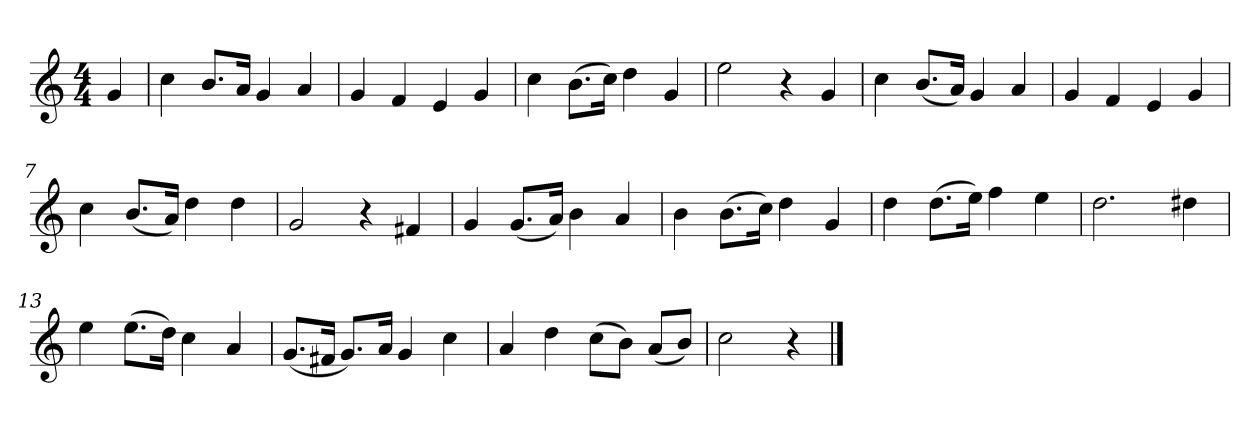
**kern
*part1
*staff1
*k[]
*M4/4
*MM120
=
4g
=1
4cc
8.bL
16aJk
4g
4a
=2
4g
4f
4e
4g
=3
4cc
(8.bL
16ccJk)
4dd
4g
=4
2ee
4r
4g
=5
4cc
(8.bL
16aJk)
4g
4a
=6
4g
4f
4e
4g
=7
4cc
(8.bL
16aJk)
4dd
4dd
=8
2g
4r
4f#X
=9
4g
(8.gL
16aJk)
4b
4a
=10
4b
(8.bL
16ccJk)
4dd
4g
=11
4dd
(8.ddL
16eeJk)
4ff
4ee
=12
2.dd
4dd#X
=13
4ee
(8.eeL
16ddJk)
4cc
4a
=14
(8.gL
16f#XJk
8.gL)
16aJk
4g
4cc
=15
4a
4dd
(8ccL
8bJ)
(8aL
8bJ)
=16
2cc
4r
==
*-
